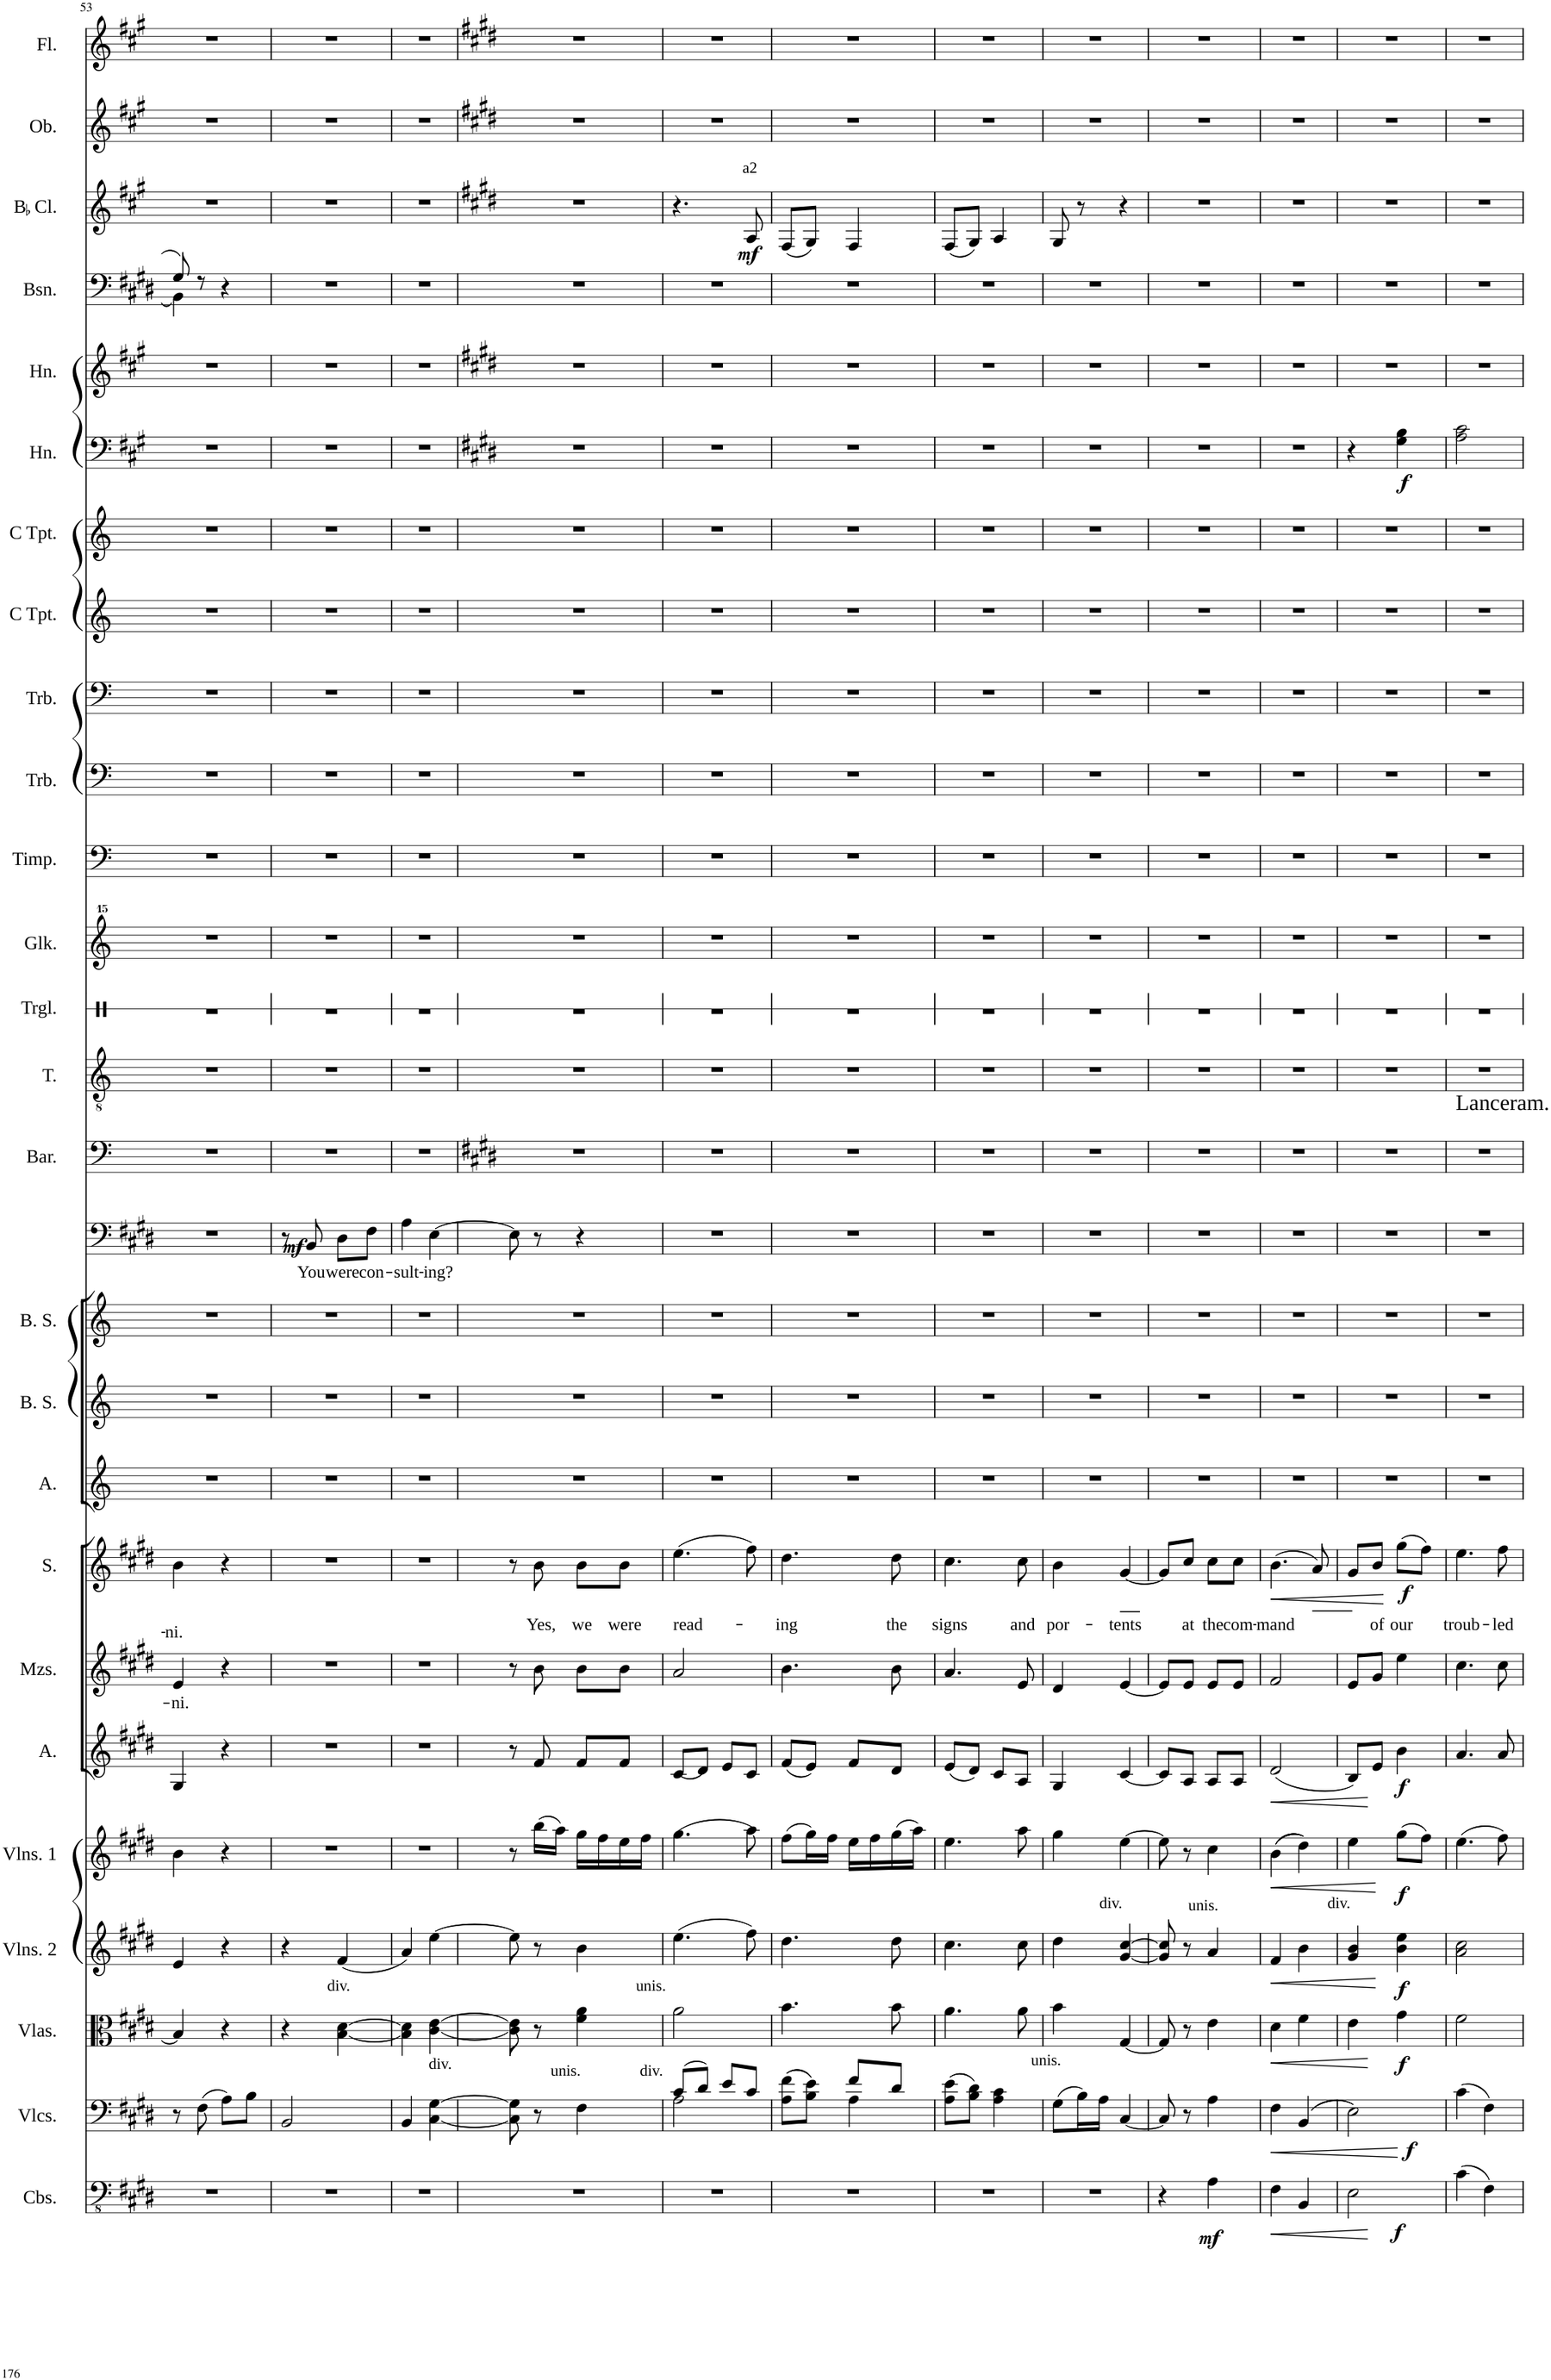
**kern	**dynam	**kern	**dynam	**kern	**dynam	**kern	**dynam	**kern	**dynam	**kern	**dynam	**kern	**text	**kern	**text	**dynam	**kern	**kern	**kern	**kern	**text	**dynam	**kern	**kern	**kern	**kern	**kern	**kern	**kern	**kern	**kern	**kern	**dynam	**kern	**kern	**kern	**dynam	**kern	**kern
*part27	*part27	*part26	*part26	*part25	*part25	*part24	*part24	*part23	*part23	*part22	*part22	*part21	*part21	*part20	*part20	*part20	*part19	*part18	*part17	*part16	*part16	*part16	*part15	*part14	*part13	*part12	*part11	*part10	*part9	*part8	*part7	*part6	*part6	*part5	*part4	*part3	*part3	*part2	*part1
*staff27	*staff27	*staff26	*staff26	*staff25	*staff25	*staff24	*staff24	*staff23	*staff23	*staff22	*staff22	*staff21	*staff21	*staff20	*staff20	*staff20	*staff19	*staff18	*staff17	*staff16	*staff16	*staff16	*staff15	*staff14	*staff13	*staff12	*staff11	*staff10	*staff9	*staff8	*staff7	*staff6	*staff6	*staff5	*staff4	*staff3	*staff3	*staff2	*staff1
*I"Contrabasses	*	*I"Violoncellos	*	*I"Violas	*	*I"Violins 2	*	*I"Violins 1	*	*I"Alto	*	*I"Mezzosoprano	*	*I"Soprano	*	*	*I"Alto	*I"Boy Soprano	*I"Boy Soprano	*I"Bass	*	*	*I"Baritone	*I"Tenor	*I"Triangle	*I"Glockenspiel	*I"Timpani	*I"Trombone	*I"Trombone	*I"C Trumpet	*I"C Trumpet	*I"Horn	*	*I"Horn	*I"Bassoon	*I"BaccidentalFlat Clarinet	*	*I"Oboe	*I"Flute
*I'Cbs.	*	*I'Vlcs.	*	*I'Vlas.	*	*I'Vlns. 2	*	*I'Vlns. 1	*	*I'A.	*	*I'Mzs.	*	*I'S.	*	*	*I'A.	*I'B. S.	*I'B. S.	*	*	*	*I'Bar.	*I'T.	*I'Trgl.	*I'Glk.	*I'Timp.	*I'Trb.	*I'Trb.	*I'C Tpt.	*I'C Tpt.	*I'Hn.	*	*I'Hn.	*I'Bsn.	*I'BaccidentalFlat Cl.	*	*I'Ob.	*I'Fl.
!!LO:PB:g=z
*clefFv4	*	*clefF4	*	*clefC3	*	*clefG2	*	*clefG2	*	*clefG2	*	*clefG2	*	*clefG2	*	*	*clefG2	*clefG2	*clefG2	*clefF4	*	*	*clefF4	*clefGv2	*clefX	*clefG^^2	*clefF4	*clefF4	*clefF4	*clefG2	*clefG2	*clefF4	*	*clefG2	*clefF4	*clefG2	*	*clefG2	*clefG2
*	*	*	*	*	*	*	*	*	*	*	*	*	*	*	*	*	*	*	*	*	*	*	*	*	*	*	*	*	*	*	*	*ITrd4c7	*	*ITrd4c7	*	*ITrd1c2	*	*	*
*k[f#c#g#d#]	*	*k[f#c#g#d#]	*	*k[f#c#g#d#]	*	*k[f#c#g#d#]	*	*k[f#c#g#d#]	*	*k[f#c#g#d#]	*	*k[f#c#g#d#]	*	*k[f#c#g#d#]	*	*	*k[]	*k[]	*k[]	*k[f#c#g#d#]	*	*	*k[]	*k[]	*k[]	*k[]	*k[]	*k[]	*k[]	*k[]	*k[]	*k[f#c#g#]	*	*k[f#c#g#]	*k[f#c#g#d#]	*k[f#c#g#]	*	*k[f#c#g#]	*k[f#c#g#]
*M2/4	*	*M2/4	*	*M2/4	*	*M2/4	*	*M2/4	*	*M2/4	*	*M2/4	*	*M2/4	*	*	*M2/4	*M2/4	*M2/4	*M2/4	*	*	*M2/4	*M2/4	*M2/4	*M2/4	*M2/4	*M2/4	*M2/4	*M2/4	*M2/4	*M2/4	*	*M2/4	*M2/4	*M2/4	*	*M2/4	*M2/4
=53	=53	=53	=53	=53	=53	=53	=53	=53	=53	=53	=53	=53	=53	=53	=53	=53	=53	=53	=53	=53	=53	=53	=53	=53	=53	=53	=53	=53	=53	=53	=53	=53	=53	=53	=53	=53	=53	=53	=53
!	!	!	!	!	!	!	!	!	!	!	!	!	!LO:LY:b	!	!LO:LY:b	!	!	!	!	!	!	!	!	!	!	!	!	!	!	!	!	!	!	!	!	!	!	!	!
*	*	*	*	*	*	*	*	*	*	*	*	*	*	*	*	*	*	*	*	*^	*	*	*	*	*	*	*	*	*	*	*	*	*	*	*^	*	*	*	*
2r	.	8r	.	4B/]	.	4e/	.	4b\	.	4G#/	.	4e/	-ni.	4b\	-ni.	.	2r	2r	2r	2r	8ryy	.	.	2r	2r	2r	2r	2r	2r	2r	2r	2r	2r	.	2r	8G#/	4BB\]	2r	.	2r	2r
!	!	!	!	!	!	!	!	!	!	!	!	!	!	!	!	!	!	!	!	!	!	!	!LO:DY:b	!	!	!	!	!	!	!	!	!	!	!	!	!	!	!	!	!	!
.	.	(8F#\	.	.	.	.	.	.	.	.	.	.	.	.	.	.	.	.	.	.	4.ryy	.	mf	.	.	.	.	.	.	.	.	.	.	.	.	8r	.	.	.	.	.
.	.	8A\L)	.	4r	.	4r	.	4r	.	4r	.	4r	.	4r	.	.	.	.	.	.	.	.	.	.	.	.	.	.	.	.	.	.	.	.	.	4r	4ryy	.	.	.	.
.	.	8B\J	.	.	.	.	.	.	.	.	.	.	.	.	.	.	.	.	.	.	.	.	.	.	.	.	.	.	.	.	.	.	.	.	.	.	.	.	.	.	.
*	*	*	*	*	*	*	*	*	*	*	*	*	*	*	*	*	*	*	*	*v	*v	*	*	*	*	*	*	*	*	*	*	*	*	*	*	*v	*v	*	*	*	*
=54	=54	=54	=54	=54	=54	=54	=54	=54	=54	=54	=54	=54	=54	=54	=54	=54	=54	=54	=54	=54	=54	=54	=54	=54	=54	=54	=54	=54	=54	=54	=54	=54	=54	=54	=54	=54	=54	=54	=54
2r	.	2BB/	.	4r	.	4r	.	2r	.	2r	.	2r	.	2r	.	.	2r	2r	2r	8r	.	.	2r	2r	2r	2r	2r	2r	2r	2r	2r	2r	.	2r	2r	2r	.	2r	2r
!	!	!	!	!	!	!	!	!	!	!	!	!	!	!	!	!	!	!	!	!	!LO:LY:b	!	!	!	!	!	!	!	!	!	!	!	!	!	!	!	!	!	!
.	.	.	.	.	.	.	.	.	.	.	.	.	.	.	.	.	.	.	.	8BB/	You	.	.	.	.	.	.	.	.	.	.	.	.	.	.	.	.	.	.
!	!	!	!	!LO:TX:a:t=div.	!	!	!	!	!	!	!	!	!	!	!	!	!	!	!	!	!	!	!	!	!	!	!	!	!	!	!	!	!	!	!	!	!	!	!
!	!	!	!	!	!	!	!	!	!	!	!	!	!	!	!	!	!	!	!	!	!LO:LY:b	!	!	!	!	!	!	!	!	!	!	!	!	!	!	!	!	!	!
.	.	.	.	[4B\ [4d#\	.	(4f#/	.	.	.	.	.	.	.	.	.	.	.	.	.	8D#\L	were	.	.	.	.	.	.	.	.	.	.	.	.	.	.	.	.	.	.
!	!	!	!	!	!	!	!	!	!	!	!	!	!	!	!	!	!	!	!	!	!LO:LY:b	!	!	!	!	!	!	!	!	!	!	!	!	!	!	!	!	!	!
.	.	.	.	.	.	.	.	.	.	.	.	.	.	.	.	.	.	.	.	8F#\J	con-	.	.	.	.	.	.	.	.	.	.	.	.	.	.	.	.	.	.
=55	=55	=55	=55	=55	=55	=55	=55	=55	=55	=55	=55	=55	=55	=55	=55	=55	=55	=55	=55	=55	=55	=55	=55	=55	=55	=55	=55	=55	=55	=55	=55	=55	=55	=55	=55	=55	=55	=55	=55
!	!	!	!	!	!	!	!	!	!	!	!	!	!	!	!	!	!	!	!	!	!LO:LY:b	!	!	!	!	!	!	!	!	!	!	!	!	!	!	!	!	!	!
2r	.	4BB/	.	4B\] 4d#\]	.	4a/)	.	2r	.	2r	.	2r	.	2r	.	.	2r	2r	2r	4A\	-sult-	.	2r	2r	2r	2r	2r	2r	2r	2r	2r	2r	.	2r	2r	2r	.	2r	2r
!	!	!LO:TX:a:t=div.	!	!	!	!	!	!	!	!	!	!	!	!	!	!	!	!	!	!	!	!	!	!	!	!	!	!	!	!	!	!	!	!	!	!	!	!	!
!	!	!	!	!	!	!	!	!	!	!	!	!	!	!	!	!	!	!	!	!	!LO:LY:b	!	!	!	!	!	!	!	!	!	!	!	!	!	!	!	!	!	!
.	.	[4C#\ [4G#\	.	[4c#\ [4e\	.	[4ee\	.	.	.	.	.	.	.	.	.	.	.	.	.	[4E\	-ing?	.	.	.	.	.	.	.	.	.	.	.	.	.	.	.	.	.	.
=56	=56	=56	=56	=56	=56	=56	=56	=56	=56	=56	=56	=56	=56	=56	=56	=56	=56	=56	=56	=56	=56	=56	=56	=56	=56	=56	=56	=56	=56	=56	=56	=56	=56	=56	=56	=56	=56	=56	=56
*	*	*	*	*	*	*	*	*	*	*	*	*	*	*	*	*	*	*	*	*	*	*	*k[f#c#g#d#]	*	*	*	*	*	*	*	*	*k[f#c#g#d#]	*	*k[f#c#g#d#]	*	*k[f#c#g#d#]	*	*k[f#c#g#d#]	*k[f#c#g#d#]
2r	.	8C#\] 8G#\]	.	8c#\] 8e\]	.	8ee\]	.	8r	.	8r	.	8r	.	8r	.	.	2r	2r	2r	8E\]	.	.	2r	2r	2r	2r	2r	2r	2r	2r	2r	2r	.	2r	2r	2r	.	2r	2r
!	!	!	!	!LO:TX:a:t=unis.	!	!	!	!	!	!	!	!	!	!	!	!	!	!	!	!	!	!	!	!	!	!	!	!	!	!	!	!	!	!	!	!	!	!	!
!	!	!	!	!	!	!	!	!	!	!	!	!	!	!	!LO:LY:b	!	!	!	!	!	!	!	!	!	!	!	!	!	!	!	!	!	!	!	!	!	!	!	!
.	.	8r	.	8r	.	8r	.	(16bb\LL	.	8f#/	.	8b\	.	8b\	Yes,	.	.	.	.	8r	.	.	.	.	.	.	.	.	.	.	.	.	.	.	.	.	.	.	.
.	.	.	.	.	.	.	.	16aa\JJ)	.	.	.	.	.	.	.	.	.	.	.	.	.	.	.	.	.	.	.	.	.	.	.	.	.	.	.	.	.	.	.
!	!	!LO:TX:a:t=unis.	!	!	!	!	!	!	!	!	!	!	!	!	!	!	!	!	!	!	!	!	!	!	!	!	!	!	!	!	!	!	!	!	!	!	!	!	!
!	!	!	!	!	!	!	!	!	!	!	!	!	!	!	!LO:LY:b	!	!	!	!	!	!	!	!	!	!	!	!	!	!	!	!	!	!	!	!	!	!	!	!
.	.	4F#\	.	4f#\ 4a\	.	4b\	.	16gg#\LL	.	8f#/L	.	8b\L	.	8b\L	we	.	.	.	.	4r	.	.	.	.	.	.	.	.	.	.	.	.	.	.	.	.	.	.	.
.	.	.	.	.	.	.	.	16ff#\	.	.	.	.	.	.	.	.	.	.	.	.	.	.	.	.	.	.	.	.	.	.	.	.	.	.	.	.	.	.	.
!	!	!	!	!	!	!	!	!	!	!	!	!	!	!	!LO:LY:b	!	!	!	!	!	!	!	!	!	!	!	!	!	!	!	!	!	!	!	!	!	!	!	!
.	.	.	.	.	.	.	.	16ee\	.	8f#/J	.	8b\J	.	8b\J	were	.	.	.	.	.	.	.	.	.	.	.	.	.	.	.	.	.	.	.	.	.	.	.	.
.	.	.	.	.	.	.	.	16ff#\JJ	.	.	.	.	.	.	.	.	.	.	.	.	.	.	.	.	.	.	.	.	.	.	.	.	.	.	.	.	.	.	.
=57	=57	=57	=57	=57	=57	=57	=57	=57	=57	=57	=57	=57	=57	=57	=57	=57	=57	=57	=57	=57	=57	=57	=57	=57	=57	=57	=57	=57	=57	=57	=57	=57	=57	=57	=57	=57	=57	=57	=57
*	*	*^	*	*	*	*	*	*	*	*	*	*	*	*	*	*	*	*	*	*	*	*	*	*	*	*	*	*	*	*	*	*	*	*	*	*	*	*	*
!	!	!LO:TX:a:t=div.	!	!	!	!	!	!	!	!	!	!	!	!	!	!	!	!	!	!	!	!	!	!	!	!	!	!	!	!	!	!	!	!	!	!	!	!	!	!
!	!	!	!	!	!	!	!	!	!	!	!	!	!	!	!	!LO:LY:b	!	!	!	!	!	!	!	!	!	!	!	!	!	!	!	!	!	!	!	!	!	!	!	!
2r	.	(8c#/L	2A\	.	2a\	.	(4.ee\	.	(4.gg#\	.	(8c#/L	.	2a/	.	(4.ee\	read-	.	2r	2r	2r	2r	.	.	2r	2r	2r	2r	2r	2r	2r	2r	2r	2r	.	2r	2r	4.r	.	2r	2r
.	.	8d#/J)	.	.	.	.	.	.	.	.	8d#/J)	.	.	.	.	.	.	.	.	.	.	.	.	.	.	.	.	.	.	.	.	.	.	.	.	.	.	.	.	.
.	.	8e/L	.	.	.	.	.	.	.	.	8e/L	.	.	.	.	.	.	.	.	.	.	.	.	.	.	.	.	.	.	.	.	.	.	.	.	.	.	.	.	.
!	!	!	!	!	!	!	!	!	!	!	!	!	!	!	!	!	!	!	!	!	!	!	!	!	!	!	!	!	!	!	!	!	!	!	!	!	!LO:TX:a:t=a2	!	!	!
!	!	!	!	!	!	!	!	!	!	!	!	!	!	!	!	!	!	!	!	!	!	!	!	!	!	!	!	!	!	!	!	!	!	!	!	!	!	!LO:DY:b	!	!
.	.	8c#/J	.	.	.	.	8ff#\)	.	8aa\)	.	8c#/J	.	.	.	8ff#\)	.	.	.	.	.	.	.	.	.	.	.	.	.	.	.	.	.	.	.	.	.	8A/	mf	.	.
=58	=58	=58	=58	=58	=58	=58	=58	=58	=58	=58	=58	=58	=58	=58	=58	=58	=58	=58	=58	=58	=58	=58	=58	=58	=58	=58	=58	=58	=58	=58	=58	=58	=58	=58	=58	=58	=58	=58	=58	=58
!	!	!	!	!	!	!	!	!	!	!	!	!	!	!	!	!LO:LY:b	!	!	!	!	!	!	!	!	!	!	!	!	!	!	!	!	!	!	!	!	!	!	!	!
2r	.	((8A\ 8f#\L	8ryy	.	4.b\	.	4.dd#\	.	(8ff#\L	.	(8f#/L	.	4.b\	.	4.dd#\	ing	.	2r	2r	2r	2r	.	.	2r	2r	2r	2r	2r	2r	2r	2r	2r	2r	.	2r	2r	(8F#/L	.	2r	2r
.	.	8B\ 8e\J))	8ryy	.	.	.	.	.	16gg#\L)	.	8e/J)	.	.	.	.	.	.	.	.	.	.	.	.	.	.	.	.	.	.	.	.	.	.	.	.	.	8G#/J)	.	.	.
.	.	.	.	.	.	.	.	.	16ff#\JJ	.	.	.	.	.	.	.	.	.	.	.	.	.	.	.	.	.	.	.	.	.	.	.	.	.	.	.	.	.	.	.
.	.	8f#/L	4A\	.	.	.	.	.	16ee\LL	.	8f#/L	.	.	.	.	.	.	.	.	.	.	.	.	.	.	.	.	.	.	.	.	.	.	.	.	.	4F#/	.	.	.
.	.	.	.	.	.	.	.	.	16ff#\	.	.	.	.	.	.	.	.	.	.	.	.	.	.	.	.	.	.	.	.	.	.	.	.	.	.	.	.	.	.	.
!	!	!	!	!	!	!	!	!	!	!	!	!	!	!	!	!LO:LY:b	!	!	!	!	!	!	!	!	!	!	!	!	!	!	!	!	!	!	!	!	!	!	!	!
.	.	8d#/J	.	.	8b\	.	8dd#\	.	(16gg#\	.	8d#/J	.	8b\	.	8dd#\	the	.	.	.	.	.	.	.	.	.	.	.	.	.	.	.	.	.	.	.	.	.	.	.	.
.	.	.	.	.	.	.	.	.	16aa\JJ)	.	.	.	.	.	.	.	.	.	.	.	.	.	.	.	.	.	.	.	.	.	.	.	.	.	.	.	.	.	.	.
*	*	*v	*v	*	*	*	*	*	*	*	*	*	*	*	*	*	*	*	*	*	*	*	*	*	*	*	*	*	*	*	*	*	*	*	*	*	*	*	*	*
=59	=59	=59	=59	=59	=59	=59	=59	=59	=59	=59	=59	=59	=59	=59	=59	=59	=59	=59	=59	=59	=59	=59	=59	=59	=59	=59	=59	=59	=59	=59	=59	=59	=59	=59	=59	=59	=59	=59	=59
!	!	!	!	!	!	!	!	!	!	!	!	!	!	!	!LO:LY:b	!	!	!	!	!	!	!	!	!	!	!	!	!	!	!	!	!	!	!	!	!	!	!	!
2r	.	(8A\ 8e\L	.	4.a\	.	4.cc#\	.	4.ee\	.	(8e/L	.	4.a/	.	4.cc#\	signs	.	2r	2r	2r	2r	.	.	2r	2r	2r	2r	2r	2r	2r	2r	2r	2r	.	2r	2r	(8F#/L	.	2r	2r
.	.	8B\ 8d#\J)	.	.	.	.	.	.	.	8d#/J)	.	.	.	.	.	.	.	.	.	.	.	.	.	.	.	.	.	.	.	.	.	.	.	.	.	8G#/J)	.	.	.
.	.	4A\ 4c#\	.	.	.	.	.	.	.	8c#/L	.	.	.	.	.	.	.	.	.	.	.	.	.	.	.	.	.	.	.	.	.	.	.	.	.	4A/	.	.	.
!	!	!	!	!	!	!	!	!	!	!	!	!	!	!	!LO:LY:b	!	!	!	!	!	!	!	!	!	!	!	!	!	!	!	!	!	!	!	!	!	!	!	!
.	.	.	.	8a\	.	8cc#\	.	8aa\	.	8A/J	.	8e/	.	8cc#\	and	.	.	.	.	.	.	.	.	.	.	.	.	.	.	.	.	.	.	.	.	.	.	.	.
=60	=60	=60	=60	=60	=60	=60	=60	=60	=60	=60	=60	=60	=60	=60	=60	=60	=60	=60	=60	=60	=60	=60	=60	=60	=60	=60	=60	=60	=60	=60	=60	=60	=60	=60	=60	=60	=60	=60	=60
!	!	!LO:TX:a:t=unis.	!	!	!	!	!	!	!	!	!	!	!	!	!	!	!	!	!	!	!	!	!	!	!	!	!	!	!	!	!	!	!	!	!	!	!	!	!
!	!	!	!	!	!	!	!	!	!	!	!	!	!	!	!LO:LY:b	!	!	!	!	!	!	!	!	!	!	!	!	!	!	!	!	!	!	!	!	!	!	!	!
2r	.	(8G#\L	.	4b\	.	4dd#\	.	4gg#\	.	4G#/	.	4d#/	.	4b\	por-	.	2r	2r	2r	2r	.	.	2r	2r	2r	2r	2r	2r	2r	2r	2r	2r	.	2r	2r	8G#/	.	2r	2r
.	.	16B\L)	.	.	.	.	.	.	.	.	.	.	.	.	.	.	.	.	.	.	.	.	.	.	.	.	.	.	.	.	.	.	.	.	.	8r	.	.	.
.	.	16A\JJ	.	.	.	.	.	.	.	.	.	.	.	.	.	.	.	.	.	.	.	.	.	.	.	.	.	.	.	.	.	.	.	.	.	.	.	.	.
!	!	!	!	!	!	!LO:TX:a:t=div.	!	!	!	!	!	!	!	!	!	!	!	!	!	!	!	!	!	!	!	!	!	!	!	!	!	!	!	!	!	!	!	!	!
!	!	!	!	!	!	!	!	!	!	!	!	!	!	!	!LO:LY:b	!	!	!	!	!	!	!	!	!	!	!	!	!	!	!	!	!	!	!	!	!	!	!	!
.	.	[4C#/	.	[4G#/	.	[4g#/ [4cc#/	.	[4ee\	.	[4c#/	.	[4e/	.	[4g#/	-tents	.	.	.	.	.	.	.	.	.	.	.	.	.	.	.	.	.	.	.	.	4r	.	.	.
=61	=61	=61	=61	=61	=61	=61	=61	=61	=61	=61	=61	=61	=61	=61	=61	=61	=61	=61	=61	=61	=61	=61	=61	=61	=61	=61	=61	=61	=61	=61	=61	=61	=61	=61	=61	=61	=61	=61	=61
4r	.	8C#/]	.	8G#/]	.	8g#/] 8cc#/]	.	8ee\]	.	8c#/L]	.	8e/L]	.	8g#/L]	.	.	2r	2r	2r	2r	.	.	2r	2r	2r	2r	2r	2r	2r	2r	2r	2r	.	2r	2r	2r	.	2r	2r
!	!	!	!	!	!	!	!	!	!	!	!	!	!	!	!LO:LY:b	!	!	!	!	!	!	!	!	!	!	!	!	!	!	!	!	!	!	!	!	!	!	!	!
.	.	8r	.	8r	.	8r	.	8r	.	8A/J	.	8e/J	.	8cc#/J	at	.	.	.	.	.	.	.	.	.	.	.	.	.	.	.	.	.	.	.	.	.	.	.	.
!	!	!	!	!	!	!LO:TX:a:t=unis.	!	!	!	!	!	!	!	!	!	!	!	!	!	!	!	!	!	!	!	!	!	!	!	!	!	!	!	!	!	!	!	!	!
!	!LO:DY:b	!	!	!	!	!	!	!	!	!	!	!	!	!	!LO:LY:b	!	!	!	!	!	!	!	!	!	!	!	!	!	!	!	!	!	!	!	!	!	!	!	!
4AA\	mf	4A\	.	4e\	.	4a/	.	4cc#\	.	8A/L	.	8e/L	.	8cc#\L	the	.	.	.	.	.	.	.	.	.	.	.	.	.	.	.	.	.	.	.	.	.	.	.	.
!	!	!	!	!	!	!	!	!	!	!	!	!	!	!	!LO:LY:b	!	!	!	!	!	!	!	!	!	!	!	!	!	!	!	!	!	!	!	!	!	!	!	!
.	.	.	.	.	.	.	.	.	.	8A/J	.	8e/J	.	8cc#\J	com-	.	.	.	.	.	.	.	.	.	.	.	.	.	.	.	.	.	.	.	.	.	.	.	.
=62	=62	=62	=62	=62	=62	=62	=62	=62	=62	=62	=62	=62	=62	=62	=62	=62	=62	=62	=62	=62	=62	=62	=62	=62	=62	=62	=62	=62	=62	=62	=62	=62	=62	=62	=62	=62	=62	=62	=62
!	!LO:HP:b	!	!LO:HP:b	!	!LO:HP:b	!	!LO:HP:b	!	!LO:HP:b	!	!LO:HP:b	!	!	!	!LO:LY:b	!LO:HP:b	!	!	!	!	!	!	!	!	!	!	!	!	!	!	!	!	!	!	!	!	!	!	!
4FF#\	<	4F#\	<	4d#\	<	4f#/	<	((((4b\	<	(2d#/	<	2f#/	.	(4.b\	-mand	<	2r	2r	2r	2r	.	.	2r	2r	2r	2r	2r	2r	2r	2r	2r	2r	.	2r	2r	2r	.	2r	2r
4BBB/	.	((4BB/	.	4f#\	.	4b\	.	4dd#\))))	.	.	.	.	.	.	.	.	.	.	.	.	.	.	.	.	.	.	.	.	.	.	.	.	.	.	.	.	.	.	.
.	.	.	.	.	.	.	.	.	.	.	.	.	.	8a/)	.	.	.	.	.	.	.	.	.	.	.	.	.	.	.	.	.	.	.	.	.	.	.	.	.
.	[	.	[	.	[	.	[	.	[	.	[	.	.	.	.	[	.	.	.	.	.	.	.	.	.	.	.	.	.	.	.	.	.	.	.	.	.	.	.
=63	=63	=63	=63	=63	=63	=63	=63	=63	=63	=63	=63	=63	=63	=63	=63	=63	=63	=63	=63	=63	=63	=63	=63	=63	=63	=63	=63	=63	=63	=63	=63	=63	=63	=63	=63	=63	=63	=63	=63
!	!	!	!	!	!	!LO:TX:a:t=div.	!	!	!	!	!	!	!	!	!	!	!	!	!	!	!	!	!	!	!	!	!	!	!	!	!	!	!	!	!	!	!	!	!
!	!LO:DY:b	!	!LO:DY:b	!	!	!	!	!	!	!	!	!	!	!	!	!	!	!	!	!	!	!	!	!	!	!	!	!	!	!	!	!	!	!	!	!	!	!	!
2EE\	f	2E\))	f	4e\	.	4g#/ 4b/	.	4ee\	.	8B/L)	.	8e/L	.	8g#/L	.	.	2r	2r	2r	2r	.	.	2r	2r	2r	2r	2r	2r	2r	2r	2r	4r	.	2r	2r	2r	.	2r	2r
!	!	!	!	!	!	!	!	!	!	!	!	!	!	!	!LO:LY:b	!	!	!	!	!	!	!	!	!	!	!	!	!	!	!	!	!	!	!	!	!	!	!	!
.	.	.	.	.	.	.	.	.	.	8e/J	.	8g#/J	.	8b/J	of	.	.	.	.	.	.	.	.	.	.	.	.	.	.	.	.	.	.	.	.	.	.	.	.
!	!	!	!	!	!LO:DY:b	!	!LO:DY:b	!	!LO:DY:b	!	!LO:DY:b	!	!	!	!LO:LY:b	!LO:DY:b	!	!	!	!	!	!	!	!	!	!	!	!	!	!	!	!	!LO:DY:b	!	!	!	!	!	!
.	.	.	.	4g#\	f	4b\ 4ee\	f	(8gg#\L	f	4b\	f	4ee\	.	(8gg#\L	our	f	.	.	.	.	.	.	.	.	.	.	.	.	.	.	.	4G#\ 4B\	f	.	.	.	.	.	.
.	.	.	.	.	.	.	.	8ff#\J)	.	.	.	.	.	8ff#\J)	.	.	.	.	.	.	.	.	.	.	.	.	.	.	.	.	.	.	.	.	.	.	.	.	.
=64	=64	=64	=64	=64	=64	=64	=64	=64	=64	=64	=64	=64	=64	=64	=64	=64	=64	=64	=64	=64	=64	=64	=64	=64	=64	=64	=64	=64	=64	=64	=64	=64	=64	=64	=64	=64	=64	=64	=64
!	!	!	!	!	!	!	!	!	!	!	!	!	!	!	!	!	!	!	!	!	!	!	!LO:TX:a:t=Lanceram.	!	!	!	!	!	!	!	!	!	!	!	!	!	!	!	!
!	!	!	!	!	!	!	!	!	!	!	!	!	!	!	!LO:LY:b	!	!	!	!	!	!	!	!	!	!	!	!	!	!	!	!	!	!	!	!	!	!	!	!
(4C#\	.	(4c#\	.	2f#\	.	2a\ 2cc#\	.	(4.ee\	.	4.a/	.	4.cc#\	.	4.ee\	troub-	.	2r	2r	2r	2r	.	.	2r	2r	2r	2r	2r	2r	2r	2r	2r	2A\ 2c#\	.	2r	2r	2r	.	2r	2r
4FF#\)	.	4F#\)	.	.	.	.	.	.	.	.	.	.	.	.	.	.	.	.	.	.	.	.	.	.	.	.	.	.	.	.	.	.	.	.	.	.	.	.	.
!	!	!	!	!	!	!	!	!	!	!	!	!	!	!	!LO:LY:b	!	!	!	!	!	!	!	!	!	!	!	!	!	!	!	!	!	!	!	!	!	!	!	!
.	.	.	.	.	.	.	.	8ff#\)	.	8a/	.	8cc#\	.	8ff#\	-led	.	.	.	.	.	.	.	.	.	.	.	.	.	.	.	.	.	.	.	.	.	.	.	.
=	=	=	=	=	=	=	=	=	=	=	=	=	=	=	=	=	=	=	=	=	=	=	=	=	=	=	=	=	=	=	=	=	=	=	=	=	=	=	=
*-	*-	*-	*-	*-	*-	*-	*-	*-	*-	*-	*-	*-	*-	*-	*-	*-	*-	*-	*-	*-	*-	*-	*-	*-	*-	*-	*-	*-	*-	*-	*-	*-	*-	*-	*-	*-	*-	*-	*-
